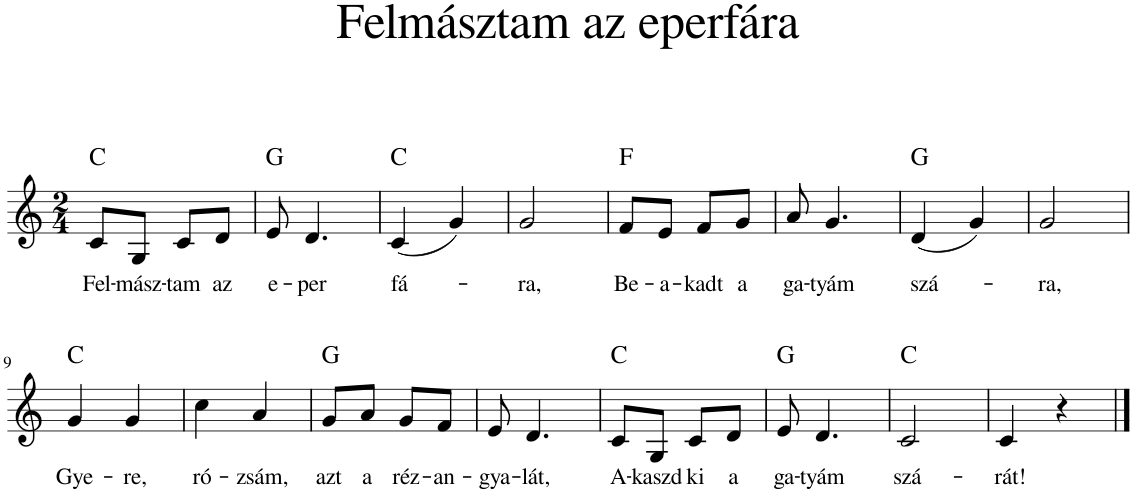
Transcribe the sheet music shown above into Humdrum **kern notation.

**kern	**text	**harte
*part1	*part1	*part1
*staff1	*staff1	*
*I"Piano	*	*
*I'Pno	*	*
*clefG2	*	*
*k[]	*	*
*M2/4	*	*
=1	=1	=1
!	!LO:LY:b	!LO:H:kt=N.C.
8c/L	Fel-	N
!	!LO:LY:b	!
8G/J	-mász-	.
!	!LO:LY:b	!
8c/L	-tam	.
!	!LO:LY:b	!
8d/J	az	.
=2	=2	=2
!	!LO:LY:b	!LO:H:kt=N.C.
8e/	e-	N
!	!LO:LY:b	!
4.d/	-per	.
=3	=3	=3
!	!LO:LY:b	!LO:H:kt=N.C.
(4c/	fá-	N
4g/)	.	.
=4	=4	=4
!	!LO:LY:b	!
2g/	-ra,	.
=5	=5	=5
!	!LO:LY:b	!LO:H:kt=N.C.
8f/L	Be-	N
!	!LO:LY:b	!
8e/J	-a-	.
!	!LO:LY:b	!
8f/L	-kadt	.
!	!LO:LY:b	!
8g/J	a	.
=6	=6	=6
!	!LO:LY:b	!
8a/	ga-	.
!	!LO:LY:b	!
4.g/	-tyám	.
=7	=7	=7
!	!LO:LY:b	!LO:H:kt=N.C.
(4d/	szá-	N
4g/)	.	.
=8	=8	=8
!	!LO:LY:b	!
2g/	-ra,	.
!!LO:LB:g=z
=9	=9	=9
!	!LO:LY:b	!LO:H:kt=N.C.
4g/	Gye-	N
!	!LO:LY:b	!
4g/	-re,	.
=10	=10	=10
!	!LO:LY:b	!
4cc\	ró-	.
!	!LO:LY:b	!
4a/	-zsám,	.
=11	=11	=11
!	!LO:LY:b	!LO:H:kt=N.C.
8g/L	azt	N
!	!LO:LY:b	!
8a/J	a	.
!	!LO:LY:b	!
8g/L	réz-	.
!	!LO:LY:b	!
8f/J	-an-	.
=12	=12	=12
!	!LO:LY:b	!
8e/	-gya-	.
!	!LO:LY:b	!
4.d/	-lát,	.
=13	=13	=13
!	!LO:LY:b	!LO:H:kt=N.C.
8c/L	A-	N
!	!LO:LY:b	!
8G/J	-kaszd	.
!	!LO:LY:b	!
8c/L	ki	.
!	!LO:LY:b	!
8d/J	a	.
=14	=14	=14
!	!LO:LY:b	!LO:H:kt=N.C.
8e/	ga-	N
!	!LO:LY:b	!
4.d/	-tyám	.
=15	=15	=15
!	!LO:LY:b	!LO:H:kt=N.C.
2c/	szá-	N
=16	=16	=16
!	!LO:LY:b	!
4c/	-rát!	.
4r	.	.
==	==	==
*-	*-	*-
